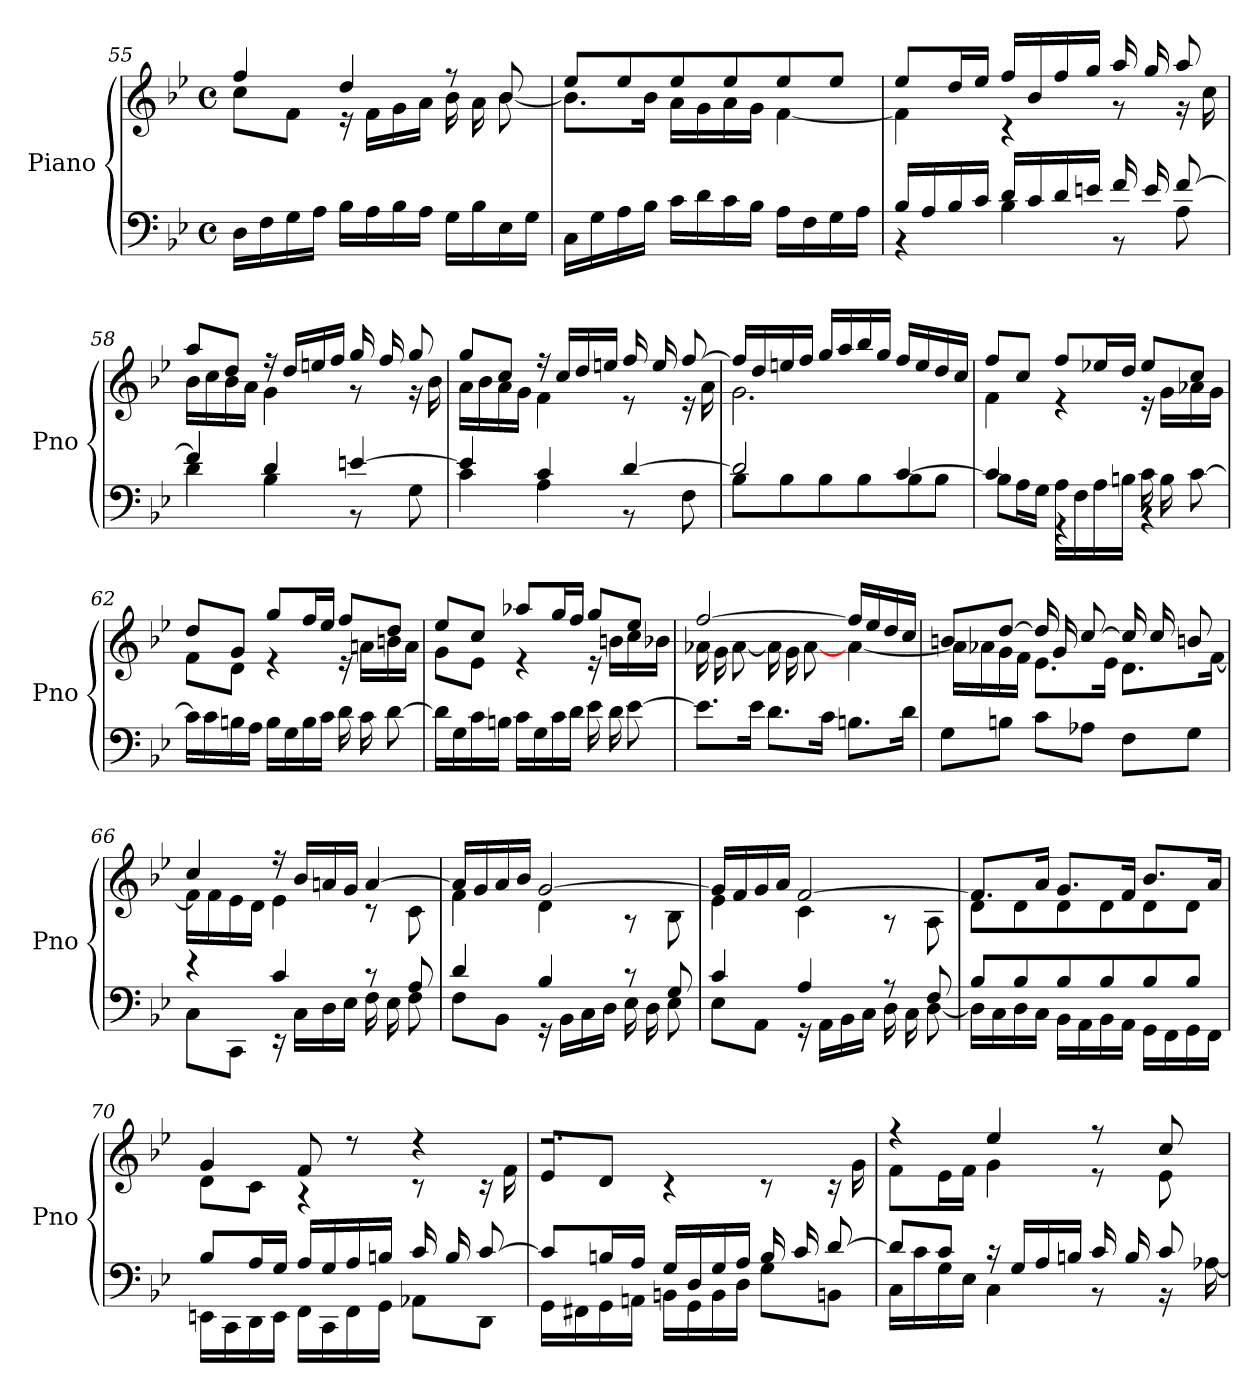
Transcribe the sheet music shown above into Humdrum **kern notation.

**kern	**kern
*part1	*part1
*staff2	*staff1
*I"Piano	*
*I'Pno	*
*clefF4	*clefG2
*k[b-e-]	*k[b-e-]
*B-:	*B-:
*M4/4	*M4/4
*met(c)	*met(c)
=55	=55
*^	*^
2.ryy	16D\LL	4ff/	8cc\L
.	16F\	.	.
.	16G\	.	8f\J
.	16A\JJ	.	.
.	16B-\LL	4dd/	16r
.	16A\	.	16f\LL
.	16B-\	.	16g\
.	16A\JJ	.	16a\JJ
.	16G\LL	8r	16b-\LL
.	16B-\	.	16a\
.	16E-\	8b-/	[8b-\J
.	16G\JJ	.	.
=56	=56	=56	=56
2.ryy	16C\LL	8ee-L	8.b-\L]
.	16G\	.	.
.	16A\	8ee-	.
.	16B-\JJ	.	16b-\J
.	16c\LL	8ee-	16a\LL
.	16d\	.	16g\
.	16c\	8ee-	16a\
.	16B-\JJ	.	16g\JJ
.	16A\LL	8ee-	[4f\
.	16F\	.	.
.	16G\	8ee-J	.
.	16A\JJ	.	.
!!LO:LB:g=z	!!
=57	=57	=57	=57
16B-/LL	4r	8ee-L	4f\]
16A/	.	.	.
16B-/	.	16ddL	.
16c/JJ	.	16ee-JJ	.
16d/LL	4B-\	16ffLL	4r
16c/	.	16b-	.
16d/	.	16ff	.
16en/JJ	.	16ggJJ	.
16f/LL	8r	16aaLL	8r
16e/	.	16gg	.
[8f/J	8A\	8aaJ	16r
.	.	.	16cc\
=58	=58	=58	=58
4f/]	4d\	8aa/L	16b-\LL
.	.	.	16cc\
.	.	8dd/J	16b-\
.	.	.	16a\JJ
4d/	4B-\	16r	4g\
.	.	16dd/LL	.
.	.	16een/	.
.	.	16ff/JJ	.
[4en/	8r	16gg/LL	8r
.	.	16ff/	.
.	8G\	8gg/J	16r
.	.	.	16b-\
=59	=59	=59	=59
4e/]	4c\	8gg/L	16a\LL
.	.	.	16b-\
.	.	8cc/J	16a\
.	.	.	16g\JJ
4c/	4A\	16r	4f\
.	.	16ccLL	.
.	.	16dd	.
.	.	16eenJJ	.
[4d/	8r	16ffLL	8r
.	.	16ee	.
.	8F\	[8ffJ	16r
.	.	.	16a\
!!LO:LB:g=z	!!
=60	=60	=60	=60
2d/]	8B-\L	16ffLL]	2.g\
.	.	16dd	.
.	8B-\	16een	.
.	.	16ffJJ	.
.	8B-\	16gg/LL	.
.	.	16aa/	.
.	8B-\	16bb-/	.
.	.	16gg/JJ	.
[4c/	8B-\	16ffLL	.
.	.	16ee	.
.	8B-\J	16dd	.
.	.	16ccJJ	.
=61	=61	=61	=61
4c/]	8B-L	8ff/L	4f\
.	16AL	8cc/J	.
.	16GJJ	.	.
16A\LL	4r	8ffL	4r
16F\	.	.	.
16A\	.	16ee-XL	.
16Bn\JJ	.	16ddJJ	.
16c\LL	4r	8ee-/L	16r
16B\	.	.	16gLL
[8c\J	.	8cc/J	16a-X
.	.	.	16gJJ
=62	=62	=62	=62
16c\LL]	2.ryy	8ddL	8f\L
16c\	.	.	.
16Bn\	.	8gJ	8d\J
16A\JJ	.	.	.
16B\LL	.	8gg/L	4r
16G\	.	.	.
16B\	.	16ff/L	.
16c\JJ	.	16ee-/JJ	.
16d\LL	.	8ff/L	16r
16c\	.	.	16anLL
[8d\J	.	8dd/J	16bn
.	.	.	16aJJ
!!LO:LB:g=z	!!
=63	=63	=63	=63
16d\LL]	2.ryy	8ee-L	8g\L
16G\	.	.	.
16c\	.	8ccJ	8e-\J
16Bn\JJ	.	.	.
16c\LL	.	8aa-XL	4r
16G\	.	.	.
16c\	.	16ggL	.
16d\JJ	.	16ffJJ	.
16e-\LL	.	8gg/L	16r
16d\	.	.	16bn\LL
[8e-\J	.	8ee-/J	16cc\
.	.	.	16b-X\JJ
=64	=64	=64	=64
8.e-\L]	2.ryy	[2ff/	16a-XLL
.	.	.	16g
.	.	.	[8a-J
16e-\J	.	.	.
8.d\L	.	.	16a-LL]
.	.	.	16g
.	.	.	[8a-J
16c\J	.	.	.
8.Bn\L	.	16ffLL]	[4a-\
.	.	16ee-	.
.	.	16dd	.
16d\J	.	16ccJJ	.
=65	=65	=65	=65
8G\L	2.ryy	8bnL	16a-LL]
.	.	.	16a-
8Bn\J	.	[8ddJ	16g
.	.	.	16fJJ
8c\L	.	16ddLL]	8.e-\L
.	.	16g	.
8A-X\J	.	[8ccJ	.
.	.	.	16e-\J
8F\L	.	16ccLL]	8.d\L
.	.	16cc	.
8G\J	.	8bnJ	.
.	.	.	[16f\J
!!LO:LB:g=z	!!
=66	=66	=66	=66
4r	8CL	4cc/	16f\LL]
.	.	.	16f\
.	8CCJ	.	16e-\
.	.	.	16d\JJ
4c/	16r	16r	4e-\
.	16C\LL	16b-LL	.
.	16D\	16an	.
.	16E-\JJ	16gJJ	.
8r	16F\LL	[4a/	8r
.	16E-\	.	.
8A/	8F\J	.	8c\
=67	=67	=67	=67
4d/	8FL	16a/LL]	4f\
.	.	16g/	.
.	8BB-J	16a/	.
.	.	16b-/JJ	.
4B-/	16r	[2g/	4d\
.	16BB-LL	.	.
.	16C	.	.
.	16DJJ	.	.
8r	16E-LL	.	8r
.	16D	.	.
8G/	8E-J	.	8B-\
=68	=68	=68	=68
4c/	8E-\L	16gLL]	4e-\
.	.	16f	.
.	8AA\J	16g	.
.	.	16aJJ	.
4A/	16r	[2f/	4c\
.	16AA\LL	.	.
.	16BB-\	.	.
.	16C\JJ	.	.
8r	16D\LL	.	8r
.	16C\	.	.
8F/	[8D\J	.	8A\
!!LO:LB:g=z	!!
=69	=69	=69	=69
8B-/L	16D\LL]	8.fL]	8dL
.	16C\	.	.
8B-/	16D\	.	8d
.	16C\JJ	16aJ	.
8B-/	16BB-\LL	8.gL	8d
.	16AA\	.	.
8B-/	16BB-\	.	8d
.	16AA\JJ	16fJ	.
8B-/	16GG\LL	8.b-L	8d
.	16FF\	.	.
8B-/J	16GG\	.	8dJ
.	16FF\JJ	16aJ	.
=70	=70	=70	=70
8B-/L	16EEn\LL	4g/	8d\L
.	16CC\	.	.
16A/L	16DD\	.	8c\J
16G/JJ	16EE\JJ	.	.
16ALL	16FF\LL	8f/	4r
16G	16CC\	.	.
16A	16FF\	8r	.
16BnJJ	16GG\JJ	.	.
16c/LL	8AA-X\L	4r	8r
16B/	.	.	.
[8c/J	8DD\J	.	16r
.	.	.	16f\
=71	=71	=71	=71
8c/L]	16GG\LL	2.r	8e-\L
.	16FF#X\	.	.
16Bn/L	16GG\	.	8d/J
16A/JJ	16AAn\JJ	.	.
16GLL	16BBnLL	.	4r
16D	16GG	.	.
16G	16BB	.	.
16AJJ	16DJJ	.	.
16BLL	8GL	.	8r
16c	.	.	.
[8dJ	8BBnJ	.	16r
.	.	.	16g\
!!LO:LB:g=z	!!
=72	=72	=72	=72
8dL]	16CLL	4r	8fL
.	16c	.	.
8cJ	16G	.	16e-L
.	16E-JJ	.	16fJJ
16r	4C\	4ee-/	4g\
16GLL	.	.	.
16A	.	.	.
16BnJJ	.	.	.
16cLL	8r	8r	8r
16B	.	.	.
8cJ	16r	8cc/	8e-\
.	[16A-X\	.	.
*v	*v	*	*
*	*v	*v
=	=
*-	*-
